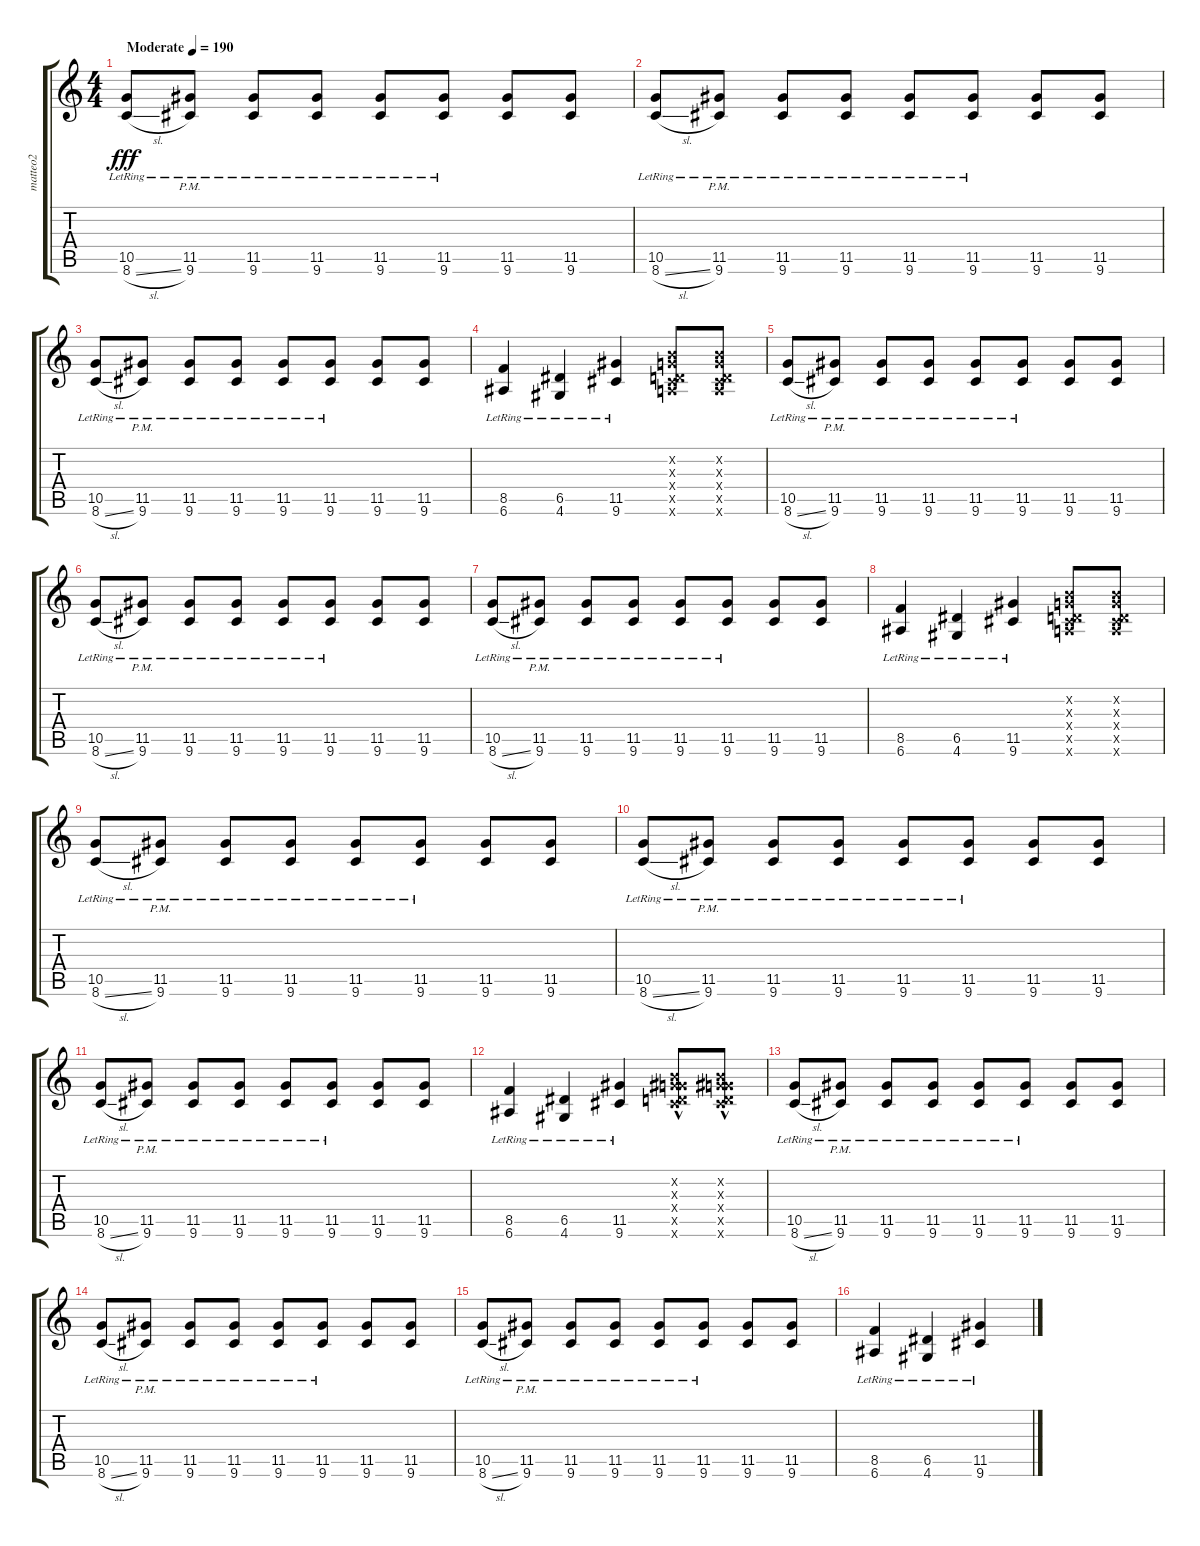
\track ("matteo2" "matteo2") {instrument overdrivenguitar}
\staff {score tabs}
\tuning (E4 B3 G3 D3 A2 E2) {hide}
\ts (4 4)
\tempo (190 "Moderate")
\clef g2
\ks c
(10.5{lr} 8.6{sl lr}).8{dy fff instrument overdrivenguitar} (11.5{pm lr} 9.6{pm lr}).8 (11.5{lr} 9.6{lr}).8 (11.5{lr} 9.6{lr}).8 (11.5{lr} 9.6{lr}).8 (11.5{lr} 9.6{lr}).8 (11.5 9.6).8 (11.5 9.6).8 |
(10.5{lr} 8.6{sl lr}).8 (11.5{pm lr} 9.6{pm lr}).8 (11.5{lr} 9.6{lr}).8 (11.5{lr} 9.6{lr}).8 (11.5{lr} 9.6{lr}).8 (11.5{lr} 9.6{lr}).8 (11.5 9.6).8 (11.5 9.6).8 |
(10.5{lr} 8.6{sl lr}).8 (11.5{pm lr} 9.6{pm lr}).8 (11.5{lr} 9.6{lr}).8 (11.5{lr} 9.6{lr}).8 (11.5{lr} 9.6{lr}).8 (11.5{lr} 9.6{lr}).8 (11.5 9.6).8 (11.5 9.6).8 |
(8.5{lr} 6.6{lr}).4 (6.5{lr} 4.6{lr}).4 (11.5{lr} 9.6{lr}).4 (0.2{x} 0.3{x} 0.4{x} 0.5{x} 9.6{x}).8 (0.2{x} 0.3{x} 0.4{x} 0.5{x} 9.6{x}).8 |
(10.5{lr} 8.6{sl lr}).8 (11.5{pm lr} 9.6{pm lr}).8 (11.5{lr} 9.6{lr}).8 (11.5{lr} 9.6{lr}).8 (11.5{lr} 9.6{lr}).8 (11.5{lr} 9.6{lr}).8 (11.5 9.6).8 (11.5 9.6).8 |
(10.5{lr} 8.6{sl lr}).8 (11.5{pm lr} 9.6{pm lr}).8 (11.5{lr} 9.6{lr}).8 (11.5{lr} 9.6{lr}).8 (11.5{lr} 9.6{lr}).8 (11.5{lr} 9.6{lr}).8 (11.5 9.6).8 (11.5 9.6).8 |
(10.5{lr} 8.6{sl lr}).8 (11.5{pm lr} 9.6{pm lr}).8 (11.5{lr} 9.6{lr}).8 (11.5{lr} 9.6{lr}).8 (11.5{lr} 9.6{lr}).8 (11.5{lr} 9.6{lr}).8 (11.5 9.6).8 (11.5 9.6).8 |
(8.5{lr} 6.6{lr}).4 (6.5{lr} 4.6{lr}).4 (11.5{lr} 9.6{lr}).4 (0.2{x} 0.3{x} 0.4{x} 0.5{x} 9.6{x}).8 (0.2{x} 0.3{x} 0.4{x} 0.5{x} 9.6{x}).8 |
(10.5{lr} 8.6{sl lr}).8 (11.5{pm lr} 9.6{pm lr}).8 (11.5{lr} 9.6{lr}).8 (11.5{lr} 9.6{lr}).8 (11.5{lr} 9.6{lr}).8 (11.5{lr} 9.6{lr}).8 (11.5 9.6).8 (11.5 9.6).8 |
(10.5{lr} 8.6{sl lr}).8 (11.5{pm lr} 9.6{pm lr}).8 (11.5{lr} 9.6{lr}).8 (11.5{lr} 9.6{lr}).8 (11.5{lr} 9.6{lr}).8 (11.5{lr} 9.6{lr}).8 (11.5 9.6).8 (11.5 9.6).8 |
(10.5{lr} 8.6{sl lr}).8 (11.5{pm lr} 9.6{pm lr}).8 (11.5{lr} 9.6{lr}).8 (11.5{lr} 9.6{lr}).8 (11.5{lr} 9.6{lr}).8 (11.5{lr} 9.6{lr}).8 (11.5 9.6).8 (11.5 9.6).8 |
(8.5{lr} 6.6{lr}).4 (6.5{lr} 4.6{lr}).4 (11.5{lr} 9.6{lr}).4 (0.2{x} 0.3{hac x} 0.4{hac x} 11.5{hac x} 9.6{hac x}).8 (0.2{x} 0.3{hac x} 0.4{hac x} 11.5{hac x} 9.6{hac x}).8 |
(10.5{lr} 8.6{sl lr}).8 (11.5{pm lr} 9.6{pm lr}).8 (11.5{lr} 9.6{lr}).8 (11.5{lr} 9.6{lr}).8 (11.5{lr} 9.6{lr}).8 (11.5{lr} 9.6{lr}).8 (11.5 9.6).8 (11.5 9.6).8 |
(10.5{lr} 8.6{sl lr}).8 (11.5{pm lr} 9.6{pm lr}).8 (11.5{lr} 9.6{lr}).8 (11.5{lr} 9.6{lr}).8 (11.5{lr} 9.6{lr}).8 (11.5{lr} 9.6{lr}).8 (11.5 9.6).8 (11.5 9.6).8 |
(10.5{lr} 8.6{sl lr}).8 (11.5{pm lr} 9.6{pm lr}).8 (11.5{lr} 9.6{lr}).8 (11.5{lr} 9.6{lr}).8 (11.5{lr} 9.6{lr}).8 (11.5{lr} 9.6{lr}).8 (11.5 9.6).8 (11.5 9.6).8 |
(8.5{lr} 6.6{lr}).4 (6.5{lr} 4.6{lr}).4 (11.5{lr} 9.6{lr}).4
